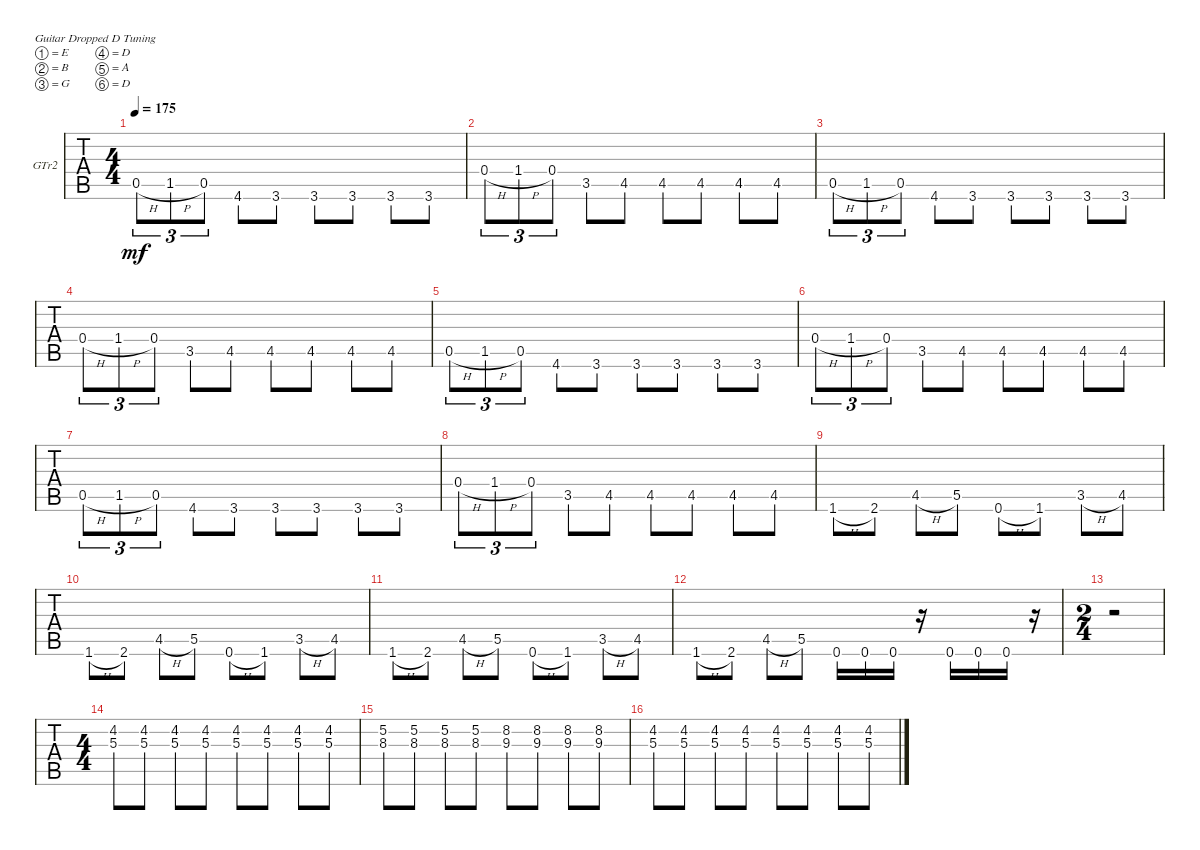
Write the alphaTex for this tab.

\defaultSystemsLayout 4
\bracketExtendMode groupsimilarinstruments
\firstSystemTrackNameOrientation horizontal
\otherSystemsTrackNameOrientation horizontal
\track ("Electric Guitar 2" "GTr2") {instrument distortionguitar}
\staff {tabs}
\tuning (E4 B3 G3 D3 A2 D2)
\ts (4 4)
\tempo 175
\clef g2
\scale
0.333333
\ks c
0.5{h}.8{tu (3 2) dy mf} 1.5{h}.8{tu (3 2)} 0.5.8{tu (3 2)} 4.6.8 3.6.8 3.6.8 3.6.8 3.6.8 3.6.8 |
\scale
0.333333 0.4{h}.8{tu (3 2)} 1.4{h}.8{tu (3 2)} 0.4.8{tu (3 2)} 3.5.8 4.5.8 4.5.8 4.5.8 4.5.8 4.5.8 |
\scale
0.333333 0.5{h}.8{tu (3 2)} 1.5{h}.8{tu (3 2)} 0.5.8{tu (3 2)} 4.6.8 3.6.8 3.6.8 3.6.8 3.6.8 3.6.8 |
\scale
0.333333 0.4{h}.8{tu (3 2)} 1.4{h}.8{tu (3 2)} 0.4.8{tu (3 2)} 3.5.8 4.5.8 4.5.8 4.5.8 4.5.8 4.5.8 |
\scale
0.333333 0.5{h}.8{tu (3 2)} 1.5{h}.8{tu (3 2)} 0.5.8{tu (3 2)} 4.6.8 3.6.8 3.6.8 3.6.8 3.6.8 3.6.8 |
\scale
0.333333 0.4{h}.8{tu (3 2)} 1.4{h}.8{tu (3 2)} 0.4.8{tu (3 2)} 3.5.8 4.5.8 4.5.8 4.5.8 4.5.8 4.5.8 |
\scale
0.333333 0.5{h}.8{tu (3 2)} 1.5{h}.8{tu (3 2)} 0.5.8{tu (3 2)} 4.6.8 3.6.8 3.6.8 3.6.8 3.6.8 3.6.8 |
\scale
0.333333 0.4{h}.8{tu (3 2)} 1.4{h}.8{tu (3 2)} 0.4.8{tu (3 2)} 3.5.8 4.5.8 4.5.8 4.5.8 4.5.8 4.5.8 |
\scale
0.333333 1.6{h}.8 2.6.8 4.5{h}.8 5.5.8 0.6{h}.8 1.6.8 3.5{h}.8 4.5.8 |
\scale
0.333333 1.6{h}.8 2.6.8 4.5{h}.8 5.5.8 0.6{h}.8 1.6.8 3.5{h}.8 4.5.8 |
\scale
0.333333 1.6{h}.8 2.6.8 4.5{h}.8 5.5.8 0.6{h}.8 1.6.8 3.5{h}.8 4.5.8 |
\scale
0.209459 1.6{h}.8 2.6.8 4.5{h}.8 5.5.8 0.6.16 0.6.16 0.6.16 r.16 0.6.16 0.6.16 0.6.16 r.16 |
\ts (2 4)
\scale
0.39527 r.2 |
\ts (4 4)
\scale
0.39527 (4.2 5.3).8 (4.2 5.3).8 (4.2 5.3).8 (4.2 5.3).8 (4.2 5.3).8 (4.2 5.3).8 (4.2 5.3).8 (4.2 5.3).8 |
\scale
0.333333 (5.2 8.3).8 (5.2 8.3).8 (5.2 8.3).8 (5.2 8.3).8 (8.2 9.3).8 (8.2 9.3).8 (8.2 9.3).8 (8.2 9.3).8 |
\scale
0.333333 (4.2 5.3).8 (4.2 5.3).8 (4.2 5.3).8 (4.2 5.3).8 (4.2 5.3).8 (4.2 5.3).8 (4.2 5.3).8 (4.2 5.3).8
